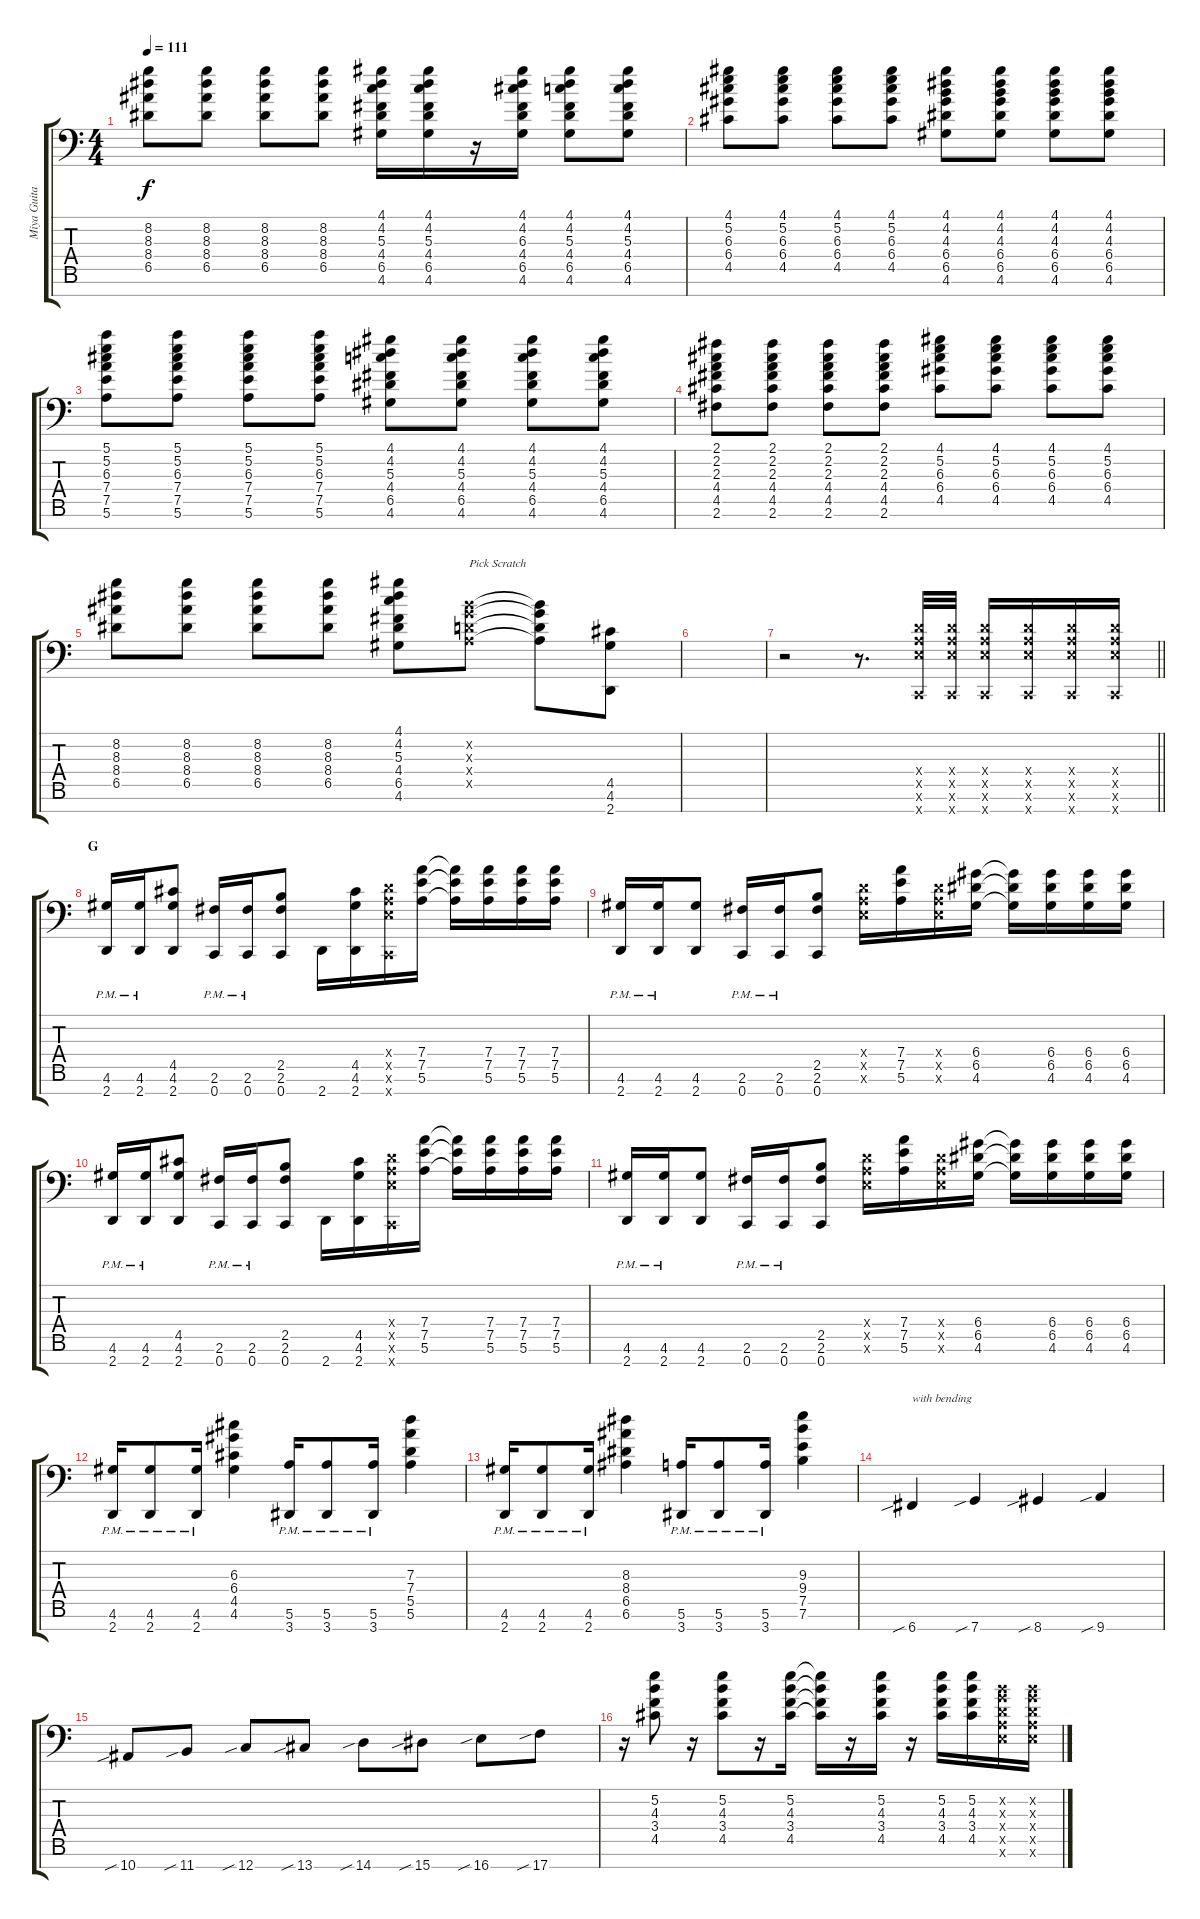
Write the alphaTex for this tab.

\track ("Miya Guitar II" "Miya Guita") {instrument distortionguitar}
\staff {score tabs}
\tuning (E4 B3 G3 D3 A2 E2 C-1) {hide}
\ts (4 4)
\tempo 111
\clef f4
\ks c
(8.2 8.3 8.4 6.5).8{dy f} (8.2 8.3 8.4 6.5).8 (8.2 8.3 8.4 6.5).8 (8.2 8.3 8.4 6.5).8 (4.1 4.2 5.3 4.4 6.5 4.6).16 (4.1 4.2 5.3 4.4 6.5 4.6).16 r.16 (4.1 4.2 6.3 4.4 6.5 4.6).16 (4.1 4.2 5.3 4.4 6.5 4.6).8 (4.1 4.2 5.3 4.4 6.5 4.6).8 |
(4.1 5.2 6.3 6.4 4.5).8 (4.1 5.2 6.3 6.4 4.5).8 (4.1 5.2 6.3 6.4 4.5).8 (4.1 5.2 6.3 6.4 4.5).8 (4.1 4.2 4.3 6.4 6.5 4.6).8 (4.1 4.2 4.3 6.4 6.5 4.6).8 (4.1 4.2 4.3 6.4 6.5 4.6).8 (4.1 4.2 4.3 6.4 6.5 4.6).8 |
(5.1 5.2 6.3 7.4 7.5 5.6).8 (5.1 5.2 6.3 7.4 7.5 5.6).8 (5.1 5.2 6.3 7.4 7.5 5.6).8 (5.1 5.2 6.3 7.4 7.5 5.6).8 (4.1 4.2 5.3 4.4 6.5 4.6).8 (4.1 4.2 5.3 4.4 6.5 4.6).8 (4.1 4.2 5.3 4.4 6.5 4.6).8 (4.1 4.2 5.3 4.4 6.5 4.6).8 |
(2.1 2.2 2.3 4.4 4.5 2.6).8 (2.1 2.2 2.3 4.4 4.5 2.6).8 (2.1 2.2 2.3 4.4 4.5 2.6).8 (2.1 2.2 2.3 4.4 4.5 2.6).8 (4.1 5.2 6.3 6.4 4.5).8 (4.1 5.2 6.3 6.4 4.5).8 (4.1 5.2 6.3 6.4 4.5).8 (4.1 5.2 6.3 6.4 4.5).8 |
(8.2 8.3 8.4 6.5).8 (8.2 8.3 8.4 6.5).8 (8.2 8.3 8.4 6.5).8 (8.2 8.3 8.4 6.5).8 (4.1 4.2 5.3 4.4 6.5 4.6).8 (0.2{x} 0.3{x} 0.4{x} 0.5{x}).8{txt "Pick Scratch"} (0.2{t} 0.3{t} 0.4{t} 0.5{t}).8 (4.5 4.6 2.7).8 |
|
\barLineRight lightlight
r.2 r.8{d} (0.4{x} 0.5{x} 0.6{x} 0.7{x}).32 (0.4{x} 0.5{x} 0.6{x} 0.7{x}).32 (0.4{x} 0.5{x} 0.6{x} 0.7{x}).16 (0.4{x} 0.5{x} 0.6{x} 0.7{x}).16 (0.4{x} 0.5{x} 0.6{x} 0.7{x}).16 (0.4{x} 0.5{x} 0.6{x} 0.7{x}).16 |
\section ("" "G")
(4.6{pm} 2.7{pm}).16 (4.6{pm} 2.7{pm}).16 (4.5 4.6 2.7).8 (2.6{pm} 0.7{pm}).16 (2.6{pm} 0.7{pm}).16 (2.5 2.6 0.7).8 2.7.16 (4.5 4.6 2.7).16 (0.4{x} 0.5{x} 0.6{x} 0.7{x}).16 (7.4 7.5 5.6).16 (7.4{t} 7.5{t} 5.6{t}).16 (7.4 7.5 5.6).16 (7.4 7.5 5.6).16 (7.4 7.5 5.6).16 |
(4.6{pm} 2.7{pm}).16 (4.6{pm} 2.7{pm}).16 (4.6 2.7).8 (2.6{pm} 0.7{pm}).16 (2.6{pm} 0.7{pm}).16 (2.5 2.6 0.7).8 (0.4{x} 0.5{x} 0.6{x}).16 (7.4 7.5 5.6).16 (0.4{x} 0.5{x} 0.6{x}).16 (6.4 6.5 4.6).16 (6.4{t} 6.5{t} 4.6{t}).16 (6.4 6.5 4.6).16 (6.4 6.5 4.6).16 (6.4 6.5 4.6).16 |
(4.6{pm} 2.7{pm}).16 (4.6{pm} 2.7{pm}).16 (4.5 4.6 2.7).8 (2.6{pm} 0.7{pm}).16 (2.6{pm} 0.7{pm}).16 (2.5 2.6 0.7).8 2.7.16 (4.5 4.6 2.7).16 (0.4{x} 0.5{x} 0.6{x} 0.7{x}).16 (7.4 7.5 5.6).16 (7.4{t} 7.5{t} 5.6{t}).16 (7.4 7.5 5.6).16 (7.4 7.5 5.6).16 (7.4 7.5 5.6).16 |
(4.6{pm} 2.7{pm}).16 (4.6{pm} 2.7{pm}).16 (4.6 2.7).8 (2.6{pm} 0.7{pm}).16 (2.6{pm} 0.7{pm}).16 (2.5 2.6 0.7).8 (0.4{x} 0.5{x} 0.6{x}).16 (7.4 7.5 5.6).16 (0.4{x} 0.5{x} 0.6{x}).16 (6.4 6.5 4.6).16 (6.4{t} 6.5{t} 4.6{t}).16 (6.4 6.5 4.6).16 (6.4 6.5 4.6).16 (6.4 6.5 4.6).16 |
(4.6{pm} 2.7{pm}).16 (4.6{pm} 2.7{pm}).8 (4.6{pm} 2.7{pm}).16 (6.3 6.4 4.5 4.6).4 (5.6{pm} 3.7{pm}).16 (5.6{pm} 3.7{pm}).8 (5.6{pm} 3.7{pm}).16 (7.3 7.4 5.5 5.6).4 |
(4.6{pm} 2.7{pm}).16 (4.6{pm} 2.7{pm}).8 (4.6{pm} 2.7{pm}).16 (8.3 8.4 6.5 6.6).4 (5.6{pm} 3.7{pm}).16 (5.6{pm} 3.7{pm}).8 (5.6{pm} 3.7{pm}).16 (9.3 9.4 7.5 7.6).4 |
6.7{sib}.4{txt "with bending"} 7.7{sib}.4 8.7{sib}.4 9.7{sib}.4 |
10.7{sib}.8 11.7{sib}.8 12.7{sib}.8 13.7{sib}.8 14.7{sib}.8 15.7{sib}.8 16.7{sib}.8 17.7{sib}.8 |
r.16 (5.2 4.3 3.4 4.5).8 r.16 (5.2 4.3 3.4 4.5).8 r.16 (5.2 4.3 3.4 4.5).16 (5.2{t} 4.3{t} 3.4{t} 4.5{t}).16 r.16 (5.2 4.3 3.4 4.5).16 r.16 (5.2 4.3 3.4 4.5).16 (5.2 4.3 3.4 4.5).16 (0.2{x} 0.3{x} 0.4{x} 0.5{x} 0.6{x}).16 (0.2{x} 0.3{x} 0.4{x} 0.5{x} 0.6{x}).16
